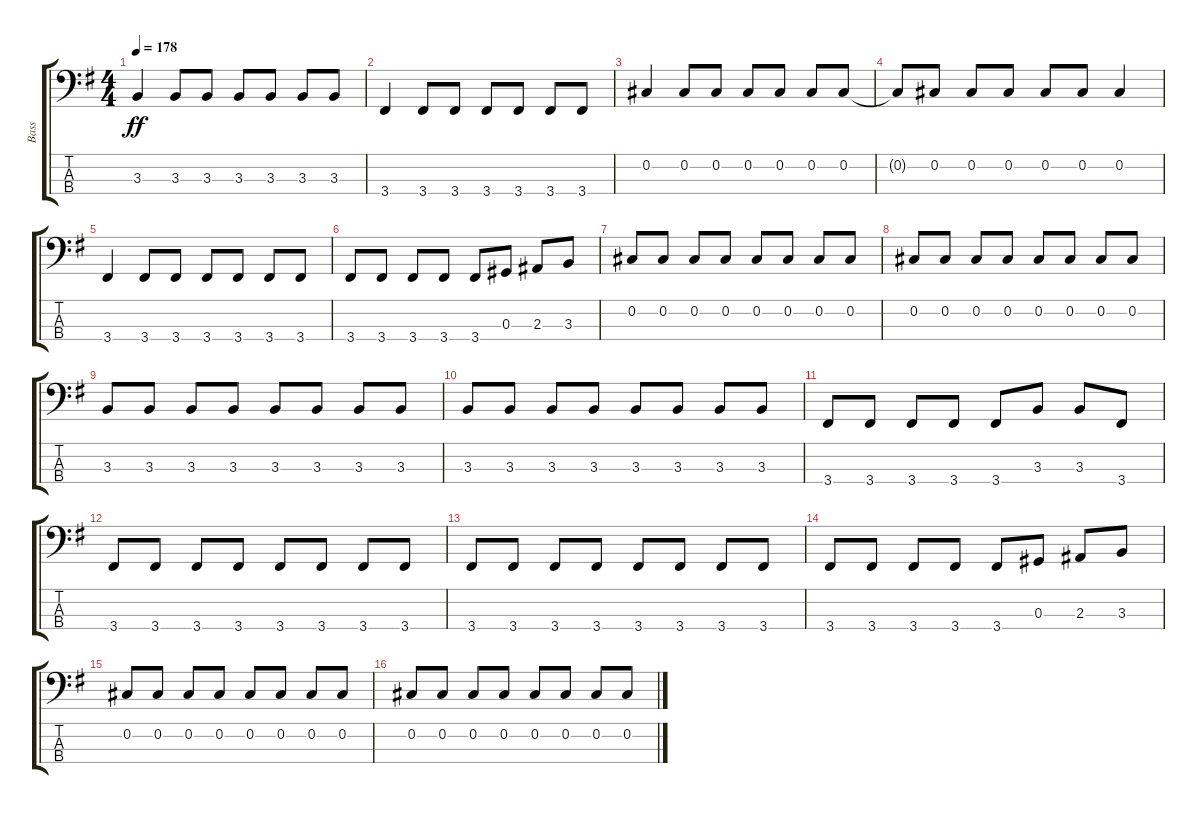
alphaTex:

\track ("Bass" "Bass") {instrument electricbasspick}
\staff {score tabs}
\tuning (Gb2 Db2 Ab1 Eb1) {hide}
\ts (4 4)
\tempo 178
\clef f4
\ks g
3.3.4{dy ff} 3.3.8 3.3.8 3.3.8 3.3.8 3.3.8 3.3.8 |
3.4.4 3.4.8 3.4.8 3.4.8 3.4.8 3.4.8 3.4.8 |
0.2.4 0.2.8 0.2.8 0.2.8 0.2.8 0.2.8 0.2.8 |
0.2{t}.8 0.2.8 0.2.8 0.2.8 0.2.8 0.2.8 0.2.4 |
3.4.4 3.4.8 3.4.8 3.4.8 3.4.8 3.4.8 3.4.8 |
3.4.8 3.4.8 3.4.8 3.4.8 3.4.8 0.3.8 2.3.8 3.3.8 |
0.2.8 0.2.8 0.2.8 0.2.8 0.2.8 0.2.8 0.2.8 0.2.8 |
0.2.8 0.2.8 0.2.8 0.2.8 0.2.8 0.2.8 0.2.8 0.2.8 |
3.3.8 3.3.8 3.3.8 3.3.8 3.3.8 3.3.8 3.3.8 3.3.8 |
3.3.8 3.3.8 3.3.8 3.3.8 3.3.8 3.3.8 3.3.8 3.3.8 |
3.4.8 3.4.8 3.4.8 3.4.8 3.4.8 3.3.8 3.3.8 3.4.8 |
3.4.8 3.4.8 3.4.8 3.4.8 3.4.8 3.4.8 3.4.8 3.4.8 |
3.4.8 3.4.8 3.4.8 3.4.8 3.4.8 3.4.8 3.4.8 3.4.8 |
3.4.8 3.4.8 3.4.8 3.4.8 3.4.8 0.3.8 2.3.8 3.3.8 |
0.2.8 0.2.8 0.2.8 0.2.8 0.2.8 0.2.8 0.2.8 0.2.8 |
0.2.8 0.2.8 0.2.8 0.2.8 0.2.8 0.2.8 0.2.8 0.2.8
